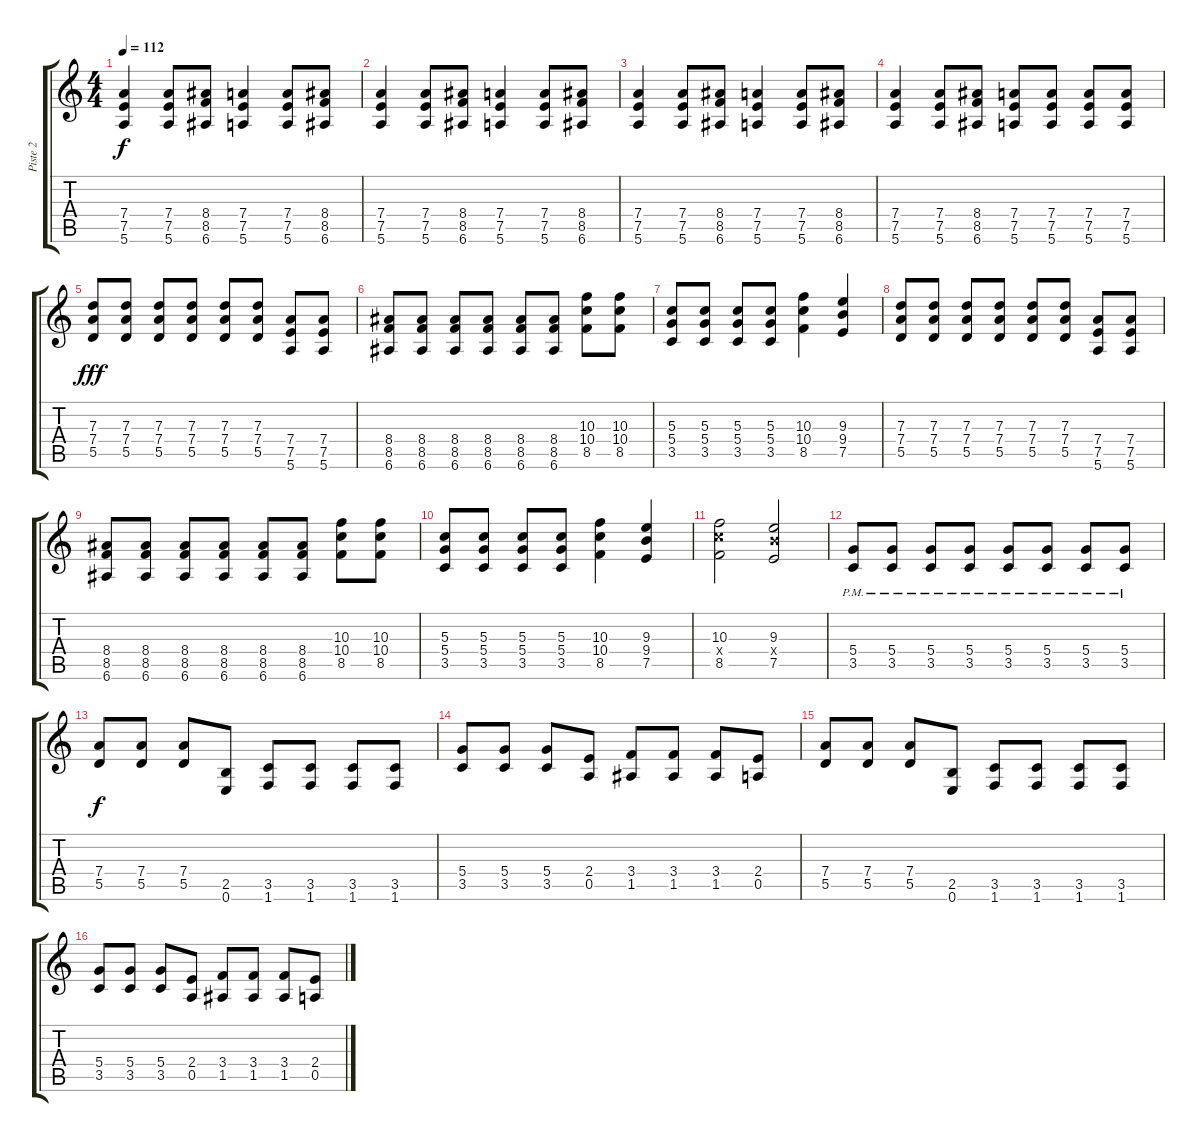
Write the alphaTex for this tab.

\track ("Piste 2" "Piste 2") {instrument overdrivenguitar}
\staff {score tabs}
\tuning (E4 B3 G3 D3 A2 E2) {hide}
\ts (4 4)
\tempo 112
\clef g2
\ks c
(7.4 7.5 5.6).4{dy f} (7.4 7.5 5.6).8 (8.4 8.5 6.6).8 (7.4 7.5 5.6).4 (7.4 7.5 5.6).8 (8.4 8.5 6.6).8 |
(7.4 7.5 5.6).4 (7.4 7.5 5.6).8 (8.4 8.5 6.6).8 (7.4 7.5 5.6).4 (7.4 7.5 5.6).8 (8.4 8.5 6.6).8 |
(7.4 7.5 5.6).4 (7.4 7.5 5.6).8 (8.4 8.5 6.6).8 (7.4 7.5 5.6).4 (7.4 7.5 5.6).8 (8.4 8.5 6.6).8 |
(7.4 7.5 5.6).4 (7.4 7.5 5.6).8 (8.4 8.5 6.6).8 (7.4 7.5 5.6).8 (7.4 7.5 5.6).8 (7.4 7.5 5.6).8 (7.4 7.5 5.6).8 |
(7.3 7.4 5.5).8{dy fff} (7.3 7.4 5.5).8 (7.3 7.4 5.5).8 (7.3 7.4 5.5).8 (7.3 7.4 5.5).8 (7.3 7.4 5.5).8 (7.4 7.5 5.6).8 (7.4 7.5 5.6).8 |
(8.4 8.5 6.6).8 (8.4 8.5 6.6).8 (8.4 8.5 6.6).8 (8.4 8.5 6.6).8 (8.4 8.5 6.6).8 (8.4 8.5 6.6).8 (10.3 10.4 8.5).8 (10.3 10.4 8.5).8 |
(5.3 5.4 3.5).8 (5.3 5.4 3.5).8 (5.3 5.4 3.5).8 (5.3 5.4 3.5).8 (10.3 10.4 8.5).4 (9.3 9.4 7.5).4 |
(7.3 7.4 5.5).8 (7.3 7.4 5.5).8 (7.3 7.4 5.5).8 (7.3 7.4 5.5).8 (7.3 7.4 5.5).8 (7.3 7.4 5.5).8 (7.4 7.5 5.6).8 (7.4 7.5 5.6).8 |
(8.4 8.5 6.6).8 (8.4 8.5 6.6).8 (8.4 8.5 6.6).8 (8.4 8.5 6.6).8 (8.4 8.5 6.6).8 (8.4 8.5 6.6).8 (10.3 10.4 8.5).8 (10.3 10.4 8.5).8 |
(5.3 5.4 3.5).8 (5.3 5.4 3.5).8 (5.3 5.4 3.5).8 (5.3 5.4 3.5).8 (10.3 10.4 8.5).4 (9.3 9.4 7.5).4 |
(10.3 10.4{x} 8.5).2 (9.3 9.4{x} 7.5).2 |
(5.4{pm} 3.5).8 (5.4{pm} 3.5).8 (5.4{pm} 3.5).8 (5.4{pm} 3.5).8 (5.4{pm} 3.5).8 (5.4{pm} 3.5).8 (5.4{pm} 3.5).8 (5.4{pm} 3.5).8 |
(7.4 5.5).8{dy f} (7.4 5.5).8 (7.4 5.5).8 (2.5 0.6).8 (3.5 1.6).8 (3.5 1.6).8 (3.5 1.6).8 (3.5 1.6).8 |
(5.4 3.5).8 (5.4 3.5).8 (5.4 3.5).8 (2.4 0.5).8 (3.4 1.5).8 (3.4 1.5).8 (3.4 1.5).8 (2.4 0.5).8 |
(7.4 5.5).8 (7.4 5.5).8 (7.4 5.5).8 (2.5 0.6).8 (3.5 1.6).8 (3.5 1.6).8 (3.5 1.6).8 (3.5 1.6).8 |
(5.4 3.5).8 (5.4 3.5).8 (5.4 3.5).8 (2.4 0.5).8 (3.4 1.5).8 (3.4 1.5).8 (3.4 1.5).8 (2.4 0.5).8
